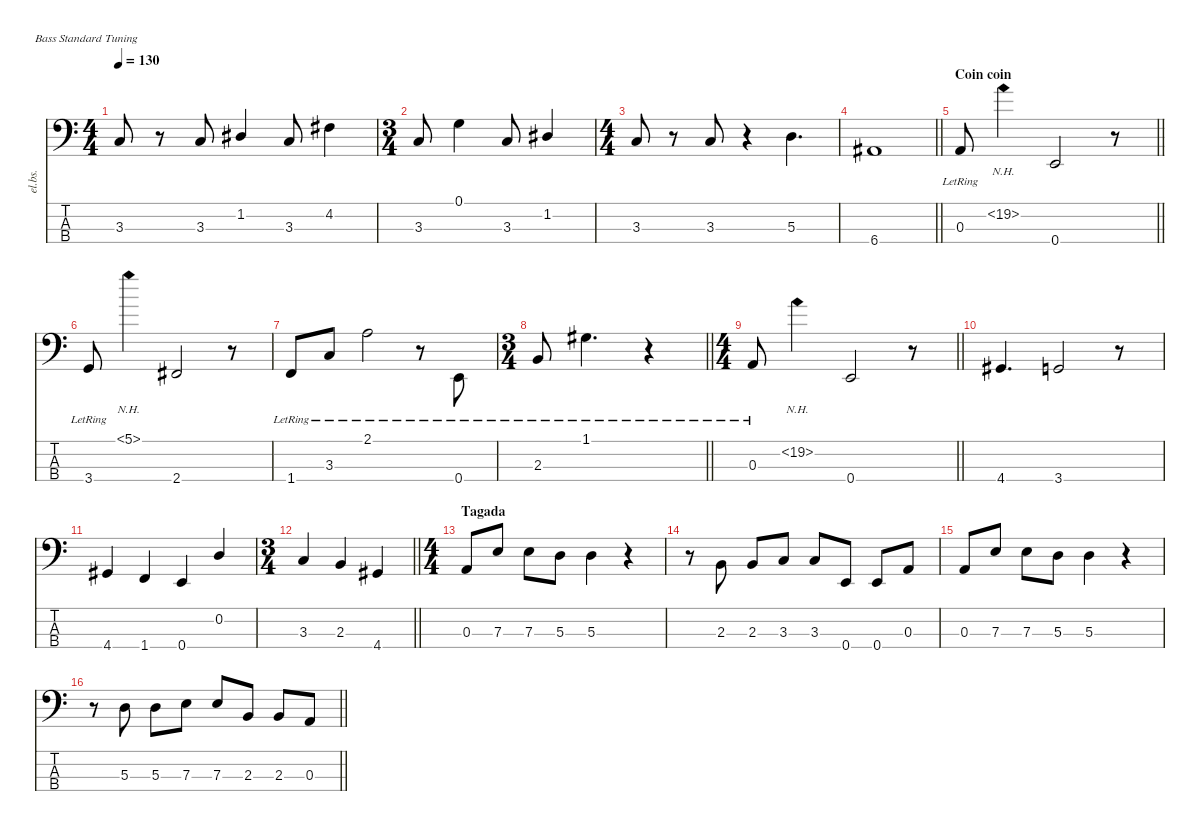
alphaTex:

\defaultSystemsLayout 4
\hideDynamics
\bracketExtendMode nobrackets
\track ("Chipon" "el.bs.") {instrument electricbassfinger}
\staff {score tabs}
\tuning (G2 D2 A1 E1)
\ts (4 4)
\tempo 130
\clef f4
\ks c
3.3.8{dy f beam Up} r.8{beam Down} 3.3.8{beam Up} 1.2{acc #}.4{beam Up} 3.3.8{beam Up} 4.2{acc #}.4{beam Down} |
\ts (3 4)
\beaming (8 2 2 2 2)
3.3.8{beam Up} 0.1.4{beam Down} 3.3.8{beam Up} 1.2{acc #}.4{beam Up} |
\ts (4 4)
\beaming (8 2 2 2 2)
3.3.8{beam Up} r.8{beam Down} 3.3.8{beam Up} r.4{beam Down} 5.3.4{d beam Down} |
\barLineRight lightlight
6.4{acc #}.1{beam Up} |
\section ("" "Coin coin")
\barLineRight lightlight
0.3{lr}.8{beam Up} 19.2{nh}.4{beam Down} 0.4.2{beam Up} r.8{beam Down} |
3.4{lr}.8{beam Up} 5.1{nh}.4{beam Down} 2.4{acc #}.2{beam Up} r.8{beam Down} |
1.4{lr}.8{beam Up} 3.3{lr}.8{beam Up} 2.1{lr}.2{beam Down} r.8{beam Down} 0.4{lr}.8{beam Up} |
\ts (3 4)
\beaming (8 2 2 2)
\barLineRight lightlight
2.3{lr}.8{beam Up} 1.1{lr acc #}.4{d beam Down} r.4{beam Down} |
\ts (4 4)
\beaming (8 2 2 2 2)
\barLineRight lightlight
0.3{lr}.8{beam Up} 19.2{nh}.4{beam Down} 0.4.2{beam Up} r.8{beam Down} |
4.4{acc #}.4{d beam Up} 3.4.2{beam Up} r.8{beam Down} |
4.4{acc #}.4{beam Up} 1.4.4{beam Up} 0.4.4{beam Up} 0.2.4{beam Up} |
\ts (3 4)
\beaming (8 2 2 2)
\barLineRight lightlight
3.3.4{beam Up} 2.3.4{beam Up} 4.4{acc #}.4{beam Up} |
\ts (4 4)
\beaming (8 2 2 2 2)
\section ("" "Tagada")
0.3.8{beam Up} 7.3.8{beam Up} 7.3.8{beam Down} 5.3.8{beam Down} 5.3.4{beam Down} r.4{beam Down} |
r.8{beam Down} 2.3.8{beam Up} 2.3.8{beam Up} 3.3.8{beam Up} 3.3.8{beam Up} 0.4.8{beam Up} 0.4.8{beam Up} 0.3.8{beam Up} |
0.3.8{beam Up} 7.3.8{beam Up} 7.3.8{beam Down} 5.3.8{beam Down} 5.3.4{beam Down} r.4{beam Down} |
\barLineRight lightlight
r.8{beam Down} 5.3.8{beam Down} 5.3.8{beam Down} 7.3.8{beam Down} 7.3.8{beam Up} 2.3.8{beam Up} 2.3.8{beam Up} 0.3.8{beam Up}
